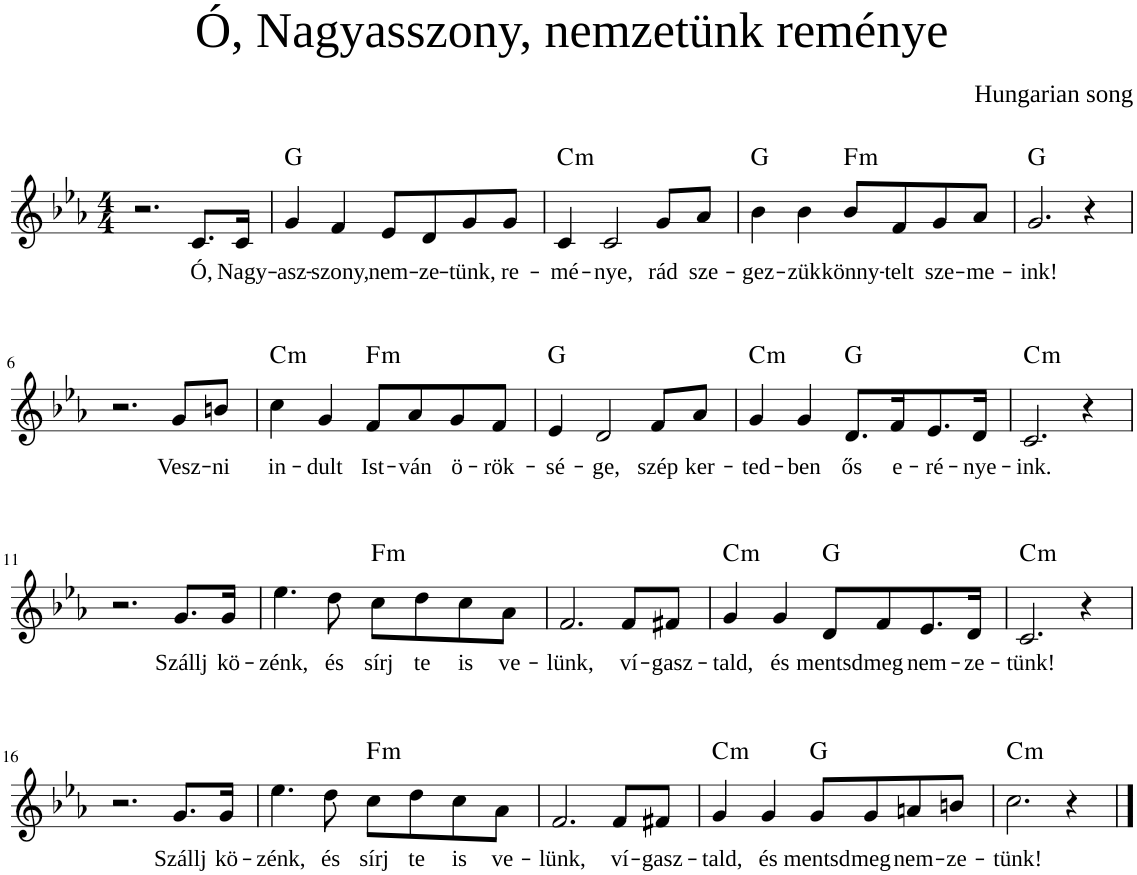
**kern	**text	**harte
*part1	*part1	*part1
*staff1	*staff1	*
*I"Choir	*	*
*I'Ch	*	*
*clefG2	*	*
*k[b-e-a-]	*	*
*M4/4	*	*
=1	=1	=1
2.r	.	.
!	!LO:LY:b	!
8.c/L	Ó,	.
!	!LO:LY:b	!
16c/Jk	Nagy-	.
=2	=2	=2
!	!LO:LY:b	!
4g/	-asz-	G:maj
!	!LO:LY:b	!
4f/	-szony,	.
!	!LO:LY:b	!
8e-/L	nem-	.
!	!LO:LY:b	!
8d/	-ze-	.
!	!LO:LY:b	!
8g/	-tünk,	.
!	!LO:LY:b	!
8g/J	re-	.
=3	=3	=3
!	!LO:LY:b	!LO:H:kt=m
4c/	-mé-	C:min
!	!LO:LY:b	!
2c/	-nye,	.
!	!LO:LY:b	!
8g/L	rád	.
!	!LO:LY:b	!
8a-/J	sze-	.
=4	=4	=4
!	!LO:LY:b	!
4b-\	-gez-	G:maj
!	!LO:LY:b	!
4b-\	-zük	.
!	!LO:LY:b	!LO:H:kt=m
8b-/L	könny-	F:min
!	!LO:LY:b	!
8f/	-telt	.
!	!LO:LY:b	!
8g/	sze-	.
!	!LO:LY:b	!
8a-/J	-me-	.
=5	=5	=5
!	!LO:LY:b	!
2.g/	-ink!	G:maj
4r	.	.
!!LO:LB:g=z
=6	=6	=6
2.r	.	.
!	!LO:LY:b	!
8g/L	Vesz-	.
!	!LO:LY:b	!
8bn/J	-ni	.
=7	=7	=7
!	!LO:LY:b	!LO:H:kt=m
4cc\	in-	C:min
!	!LO:LY:b	!
4g/	-dult	.
!	!LO:LY:b	!LO:H:kt=m
8f/L	Ist-	F:min
!	!LO:LY:b	!
8a-/	-ván	.
!	!LO:LY:b	!
8g/	ö-	.
!	!LO:LY:b	!
8f/J	-rök-	.
=8	=8	=8
!	!LO:LY:b	!
4e-/	-sé-	G:maj
!	!LO:LY:b	!
2d/	-ge,	.
!	!LO:LY:b	!
8f/L	szép	.
!	!LO:LY:b	!
8a-/J	ker-	.
=9	=9	=9
!	!LO:LY:b	!LO:H:kt=m
4g/	-ted-	C:min
!	!LO:LY:b	!
4g/	-ben	.
!	!LO:LY:b	!
8.d/L	ős	G:maj
!	!LO:LY:b	!
16f/K	e-	.
!	!LO:LY:b	!
8.e-/	-ré-	.
!	!LO:LY:b	!
16d/Jk	-nye-	.
=10	=10	=10
!	!LO:LY:b	!LO:H:kt=m
2.c/	-ink.	C:min
4r	.	.
!!LO:LB:g=z
=11	=11	=11
2.r	.	.
!	!LO:LY:b	!
8.g/L	Szállj	.
!	!LO:LY:b	!
16g/Jk	kö-	.
=12	=12	=12
!	!LO:LY:b	!
4.ee-\	-zénk,	.
!	!LO:LY:b	!
8dd\	és	.
!	!LO:LY:b	!LO:H:kt=m
8cc\L	sírj	F:min
!	!LO:LY:b	!
8dd\	te	.
!	!LO:LY:b	!
8cc\	is	.
!	!LO:LY:b	!
8a-\J	ve-	.
=13	=13	=13
!	!LO:LY:b	!
2.f/	-lünk,	.
!	!LO:LY:b	!
8f/L	ví-	.
!	!LO:LY:b	!
8f#X/J	-gasz-	.
=14	=14	=14
!	!LO:LY:b	!LO:H:kt=m
4g/	-tald,	C:min
!	!LO:LY:b	!
4g/	és	.
!	!LO:LY:b	!
8d/L	mentsd	G:maj
!	!LO:LY:b	!
8f/	meg	.
!	!LO:LY:b	!
8.e-/	nem-	.
!	!LO:LY:b	!
16d/Jk	-ze-	.
=15	=15	=15
!	!LO:LY:b	!LO:H:kt=m
2.c/	-tünk!	C:min
4r	.	.
!!LO:LB:g=z
=16	=16	=16
2.r	.	.
!	!LO:LY:b	!
8.g/L	Szállj	.
!	!LO:LY:b	!
16g/Jk	kö-	.
=17	=17	=17
!	!LO:LY:b	!
4.ee-\	-zénk,	.
!	!LO:LY:b	!
8dd\	és	.
!	!LO:LY:b	!LO:H:kt=m
8cc\L	sírj	F:min
!	!LO:LY:b	!
8dd\	te	.
!	!LO:LY:b	!
8cc\	is	.
!	!LO:LY:b	!
8a-\J	ve-	.
=18	=18	=18
!	!LO:LY:b	!
2.f/	-lünk,	.
!	!LO:LY:b	!
8f/L	ví-	.
!	!LO:LY:b	!
8f#X/J	-gasz-	.
=19	=19	=19
!	!LO:LY:b	!LO:H:kt=m
4g/	-tald,	C:min
!	!LO:LY:b	!
4g/	és	.
!	!LO:LY:b	!
8g/L	mentsd	G:maj
!	!LO:LY:b	!
8g/	meg	.
!	!LO:LY:b	!
8an/	nem-	.
!	!LO:LY:b	!
8bn/J	-ze-	.
=20	=20	=20
!	!LO:LY:b	!LO:H:kt=m
2.cc\	-tünk!	C:min
4r	.	.
==	==	==
*-	*-	*-
